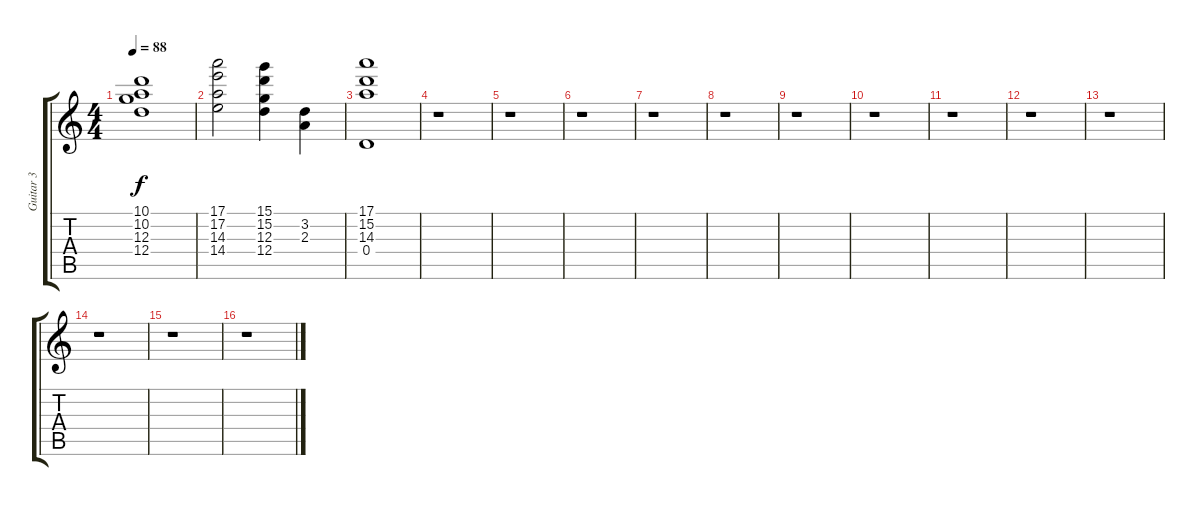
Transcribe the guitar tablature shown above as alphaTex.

\track ("Guitar 3" "Guitar 3") {instrument electricguitarclean}
\staff {score tabs}
\tuning (E4 B3 G3 D3 A2 E2) {hide}
\ts (4 4)
\tempo 88
\clef g2
\ks c
(10.1 10.2 12.3 12.4).1{dy f} |
(17.1 17.2 14.3 14.4).2 (15.1 15.2 12.3 12.4).4 (3.2 2.3).4 |
(17.1 15.2 14.3 0.4).1 |
r.1 |
r.1 |
r.1 |
r.1 |
r.1 |
r.1 |
r.1 |
r.1 |
r.1 |
r.1 |
r.1 |
r.1 |
r.1
